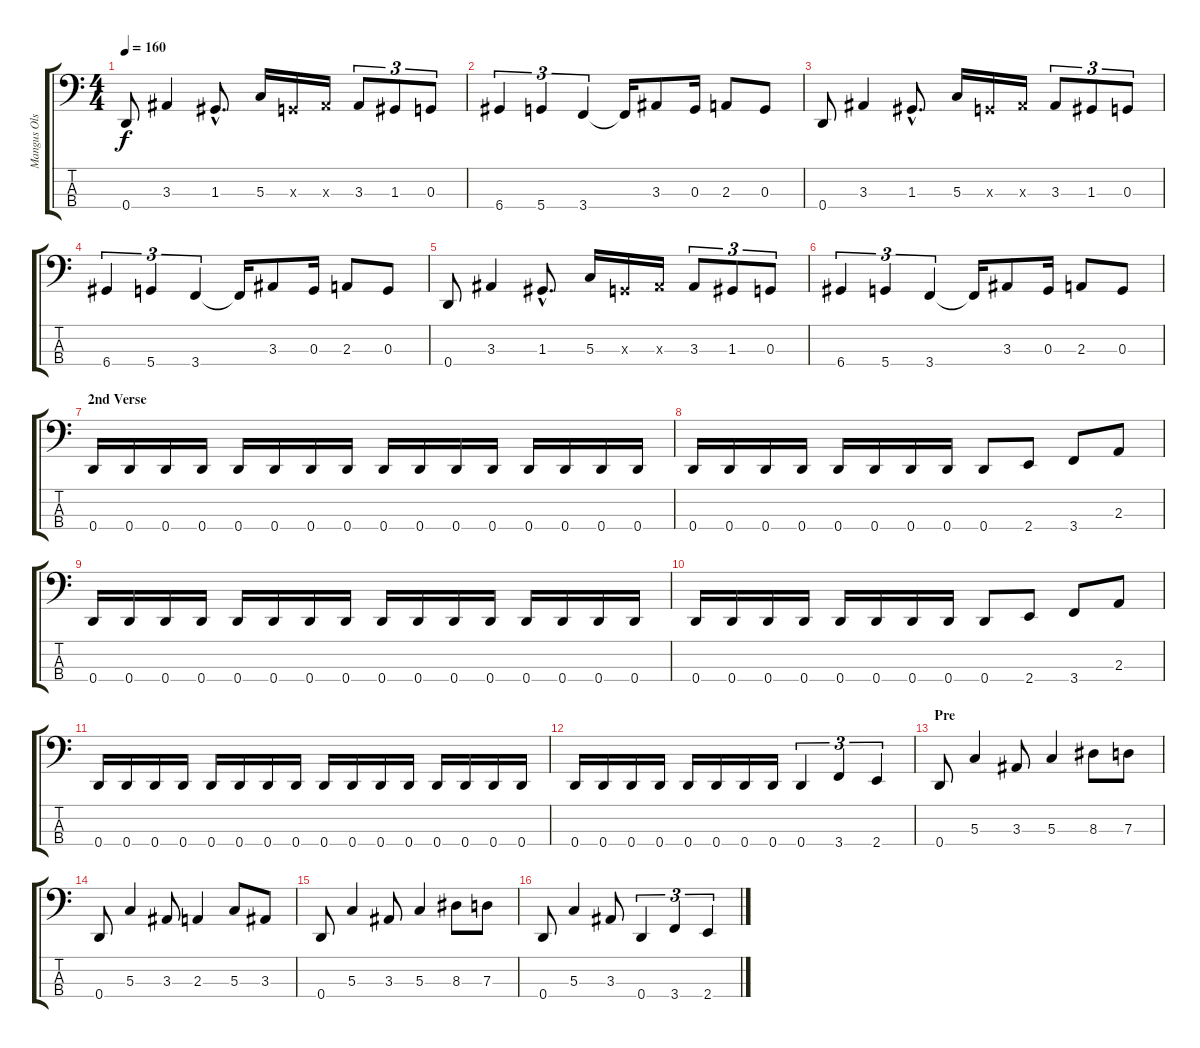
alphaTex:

\track ("Mangus Olsfelt" "Mangus Ols") {instrument electricbasspick}
\staff {score tabs}
\tuning (F2 C2 G1 D1) {hide}
\ts (4 4)
\tempo 160
\clef f4
\ks c
0.4.8{dy f} 3.3.4 1.3{hac}.8{d} 5.3.16 0.3{x}.16 3.3{x}.16 3.3.8{tu (3 2)} 1.3.8{tu (3 2)} 0.3.8{tu (3 2)} |
6.4.4{tu (3 2)} 5.4.4{tu (3 2)} 3.4.4{tu (3 2)} 3.4{t}.16 3.3.8 0.3.16 2.3.8 0.3.8 |
0.4.8 3.3.4 1.3{hac}.8{d} 5.3.16 0.3{x}.16 3.3{x}.16 3.3.8{tu (3 2)} 1.3.8{tu (3 2)} 0.3.8{tu (3 2)} |
6.4.4{tu (3 2)} 5.4.4{tu (3 2)} 3.4.4{tu (3 2)} 3.4{t}.16 3.3.8 0.3.16 2.3.8 0.3.8 |
0.4.8 3.3.4 1.3{hac}.8{d} 5.3.16 0.3{x}.16 3.3{x}.16 3.3.8{tu (3 2)} 1.3.8{tu (3 2)} 0.3.8{tu (3 2)} |
6.4.4{tu (3 2)} 5.4.4{tu (3 2)} 3.4.4{tu (3 2)} 3.4{t}.16 3.3.8 0.3.16 2.3.8 0.3.8 |
\section ("" "2nd Verse")
0.4.16 0.4.16 0.4.16 0.4.16 0.4.16 0.4.16 0.4.16 0.4.16 0.4.16 0.4.16 0.4.16 0.4.16 0.4.16 0.4.16 0.4.16 0.4.16 |
0.4.16 0.4.16 0.4.16 0.4.16 0.4.16 0.4.16 0.4.16 0.4.16 0.4.8 2.4.8 3.4.8 2.3.8 |
0.4.16 0.4.16 0.4.16 0.4.16 0.4.16 0.4.16 0.4.16 0.4.16 0.4.16 0.4.16 0.4.16 0.4.16 0.4.16 0.4.16 0.4.16 0.4.16 |
0.4.16 0.4.16 0.4.16 0.4.16 0.4.16 0.4.16 0.4.16 0.4.16 0.4.8 2.4.8 3.4.8 2.3.8 |
0.4.16 0.4.16 0.4.16 0.4.16 0.4.16 0.4.16 0.4.16 0.4.16 0.4.16 0.4.16 0.4.16 0.4.16 0.4.16 0.4.16 0.4.16 0.4.16 |
0.4.16 0.4.16 0.4.16 0.4.16 0.4.16 0.4.16 0.4.16 0.4.16 0.4.4{tu (3 2)} 3.4.4{tu (3 2)} 2.4.4{tu (3 2)} |
\section ("" "Pre")
0.4.8 5.3.4 3.3.8 5.3.4 8.3.8 7.3.8 |
0.4.8 5.3.4 3.3.8 2.3.4 5.3.8 3.3.8 |
0.4.8 5.3.4 3.3.8 5.3.4 8.3.8 7.3.8 |
0.4.8 5.3.4 3.3.8 0.4.4{tu (3 2)} 3.4.4{tu (3 2)} 2.4.4{tu (3 2)}
